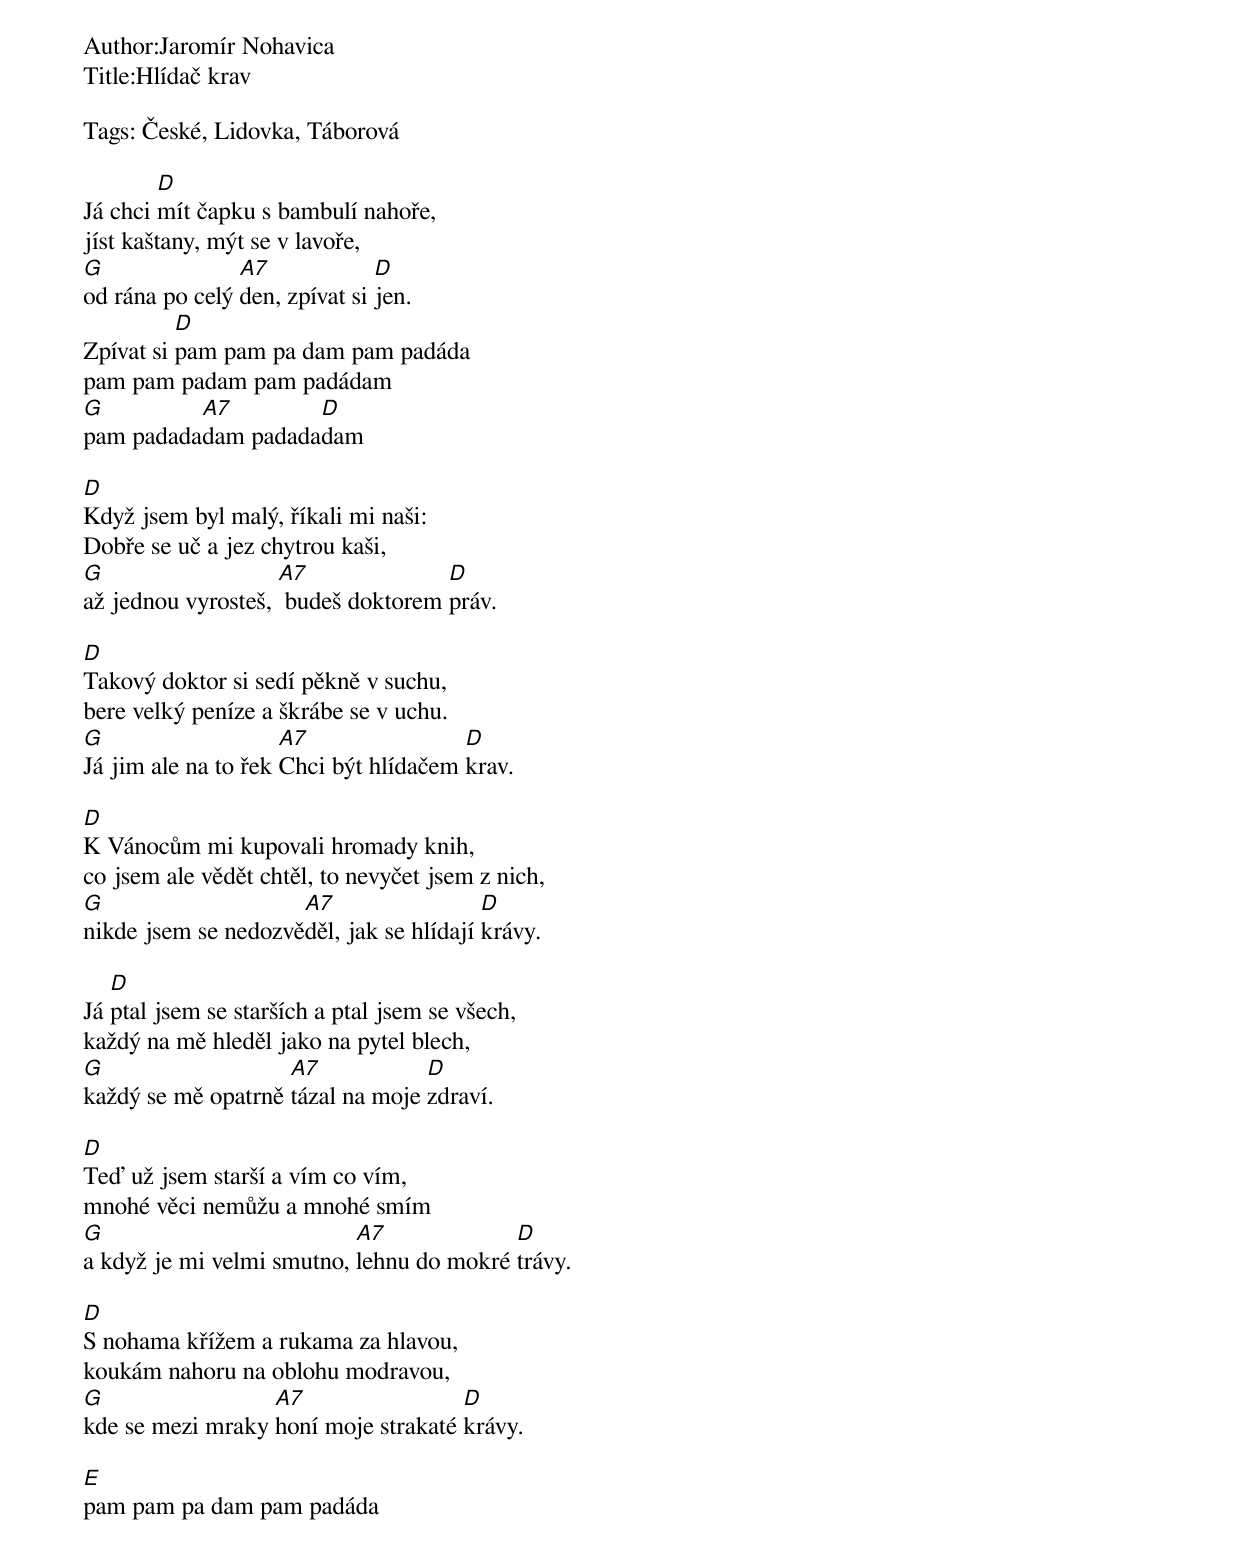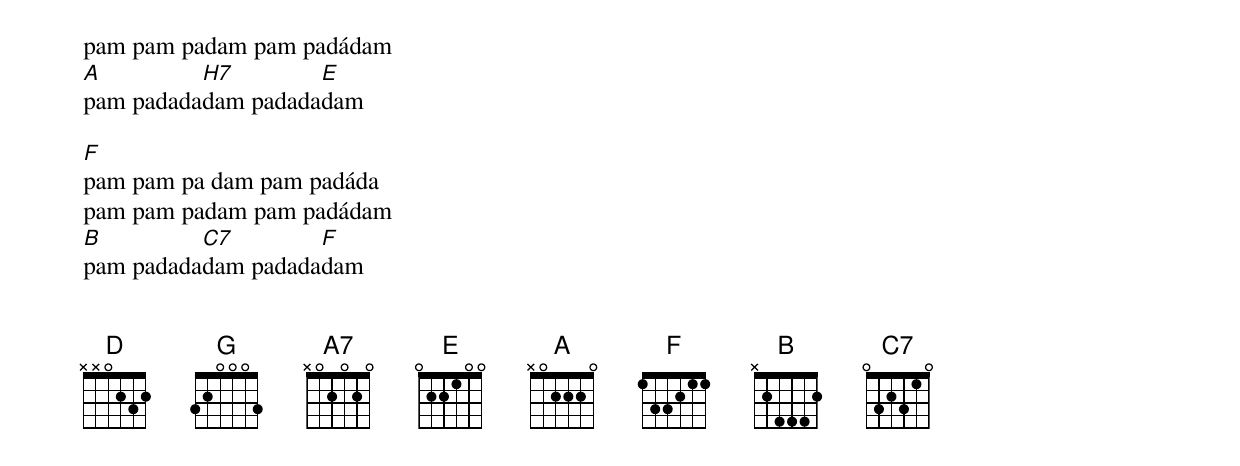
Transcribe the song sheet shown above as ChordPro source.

Author:Jaromír Nohavica
Title:Hlídač krav

Tags: České, Lidovka, Táborová

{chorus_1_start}
Já chci [D]mít čapku s bambulí nahoře,
jíst kaštany, mýt se v lavoře,
[G]od rána po celý [A7]den, zpívat si [D]jen.
Zpívat si [D]pam pam pa dam pam padáda
pam pam padam pam padádam
[G]pam padada[A7]dam padada[D]dam
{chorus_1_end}

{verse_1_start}
[D]Když jsem byl malý, říkali mi naši:
Dobře se uč a jez chytrou kaši,
[G]až jednou vyrosteš, [A7] budeš doktorem [D]práv.
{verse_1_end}

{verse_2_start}
[D]Takový doktor si sedí pěkně v suchu,
bere velký peníze a škrábe se v uchu.
[G]Já jim ale na to řek [A7]Chci být hlídačem [D]krav.
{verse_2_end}

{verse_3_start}
[D]K Vánocům mi kupovali hromady knih,
co jsem ale vědět chtěl, to nevyčet jsem z nich,
[G]nikde jsem se nedozvě[A7]děl, jak se hlídají [D]krávy.
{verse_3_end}

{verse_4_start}
Já [D]ptal jsem se starších a ptal jsem se všech,
každý na mě hleděl jako na pytel blech,
[G]každý se mě opatrně [A7]tázal na moje [D]zdraví.
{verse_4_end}

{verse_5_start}
[D]Teď už jsem starší a vím co vím,
mnohé věci nemůžu a mnohé smím
[G]a když je mi velmi smutno, [A7]lehnu do mokré [D]trávy.
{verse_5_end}

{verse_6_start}
[D]S nohama křížem a rukama za hlavou,
koukám nahoru na oblohu modravou,
[G]kde se mezi mraky [A7]honí moje strakaté [D]krávy.
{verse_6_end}

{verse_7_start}
[E]pam pam pa dam pam padáda
pam pam padam pam padádam
[A]pam padada[H7]dam padada[E]dam
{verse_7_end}

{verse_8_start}
[F]pam pam pa dam pam padáda
pam pam padam pam padádam
[B]pam padada[C7]dam padada[F]dam
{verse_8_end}


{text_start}
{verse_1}
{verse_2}
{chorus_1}
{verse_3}
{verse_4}
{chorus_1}
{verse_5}
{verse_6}
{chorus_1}
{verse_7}
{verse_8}
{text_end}
